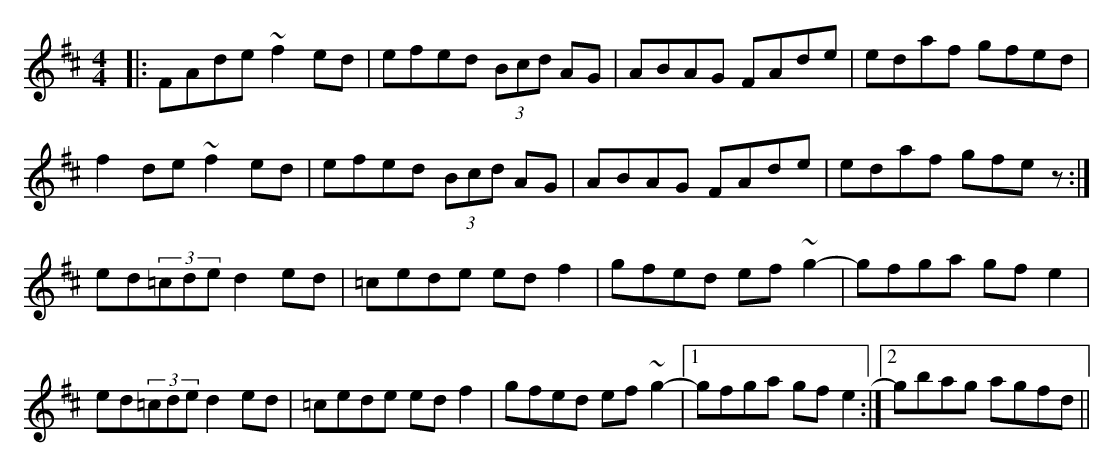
X:1
M:4/4
K:D
|:FAde~f2ed|efed (3Bcd AG|ABAG FAde|edaf gfed|
f2de~f2ed|efed (3Bcd AG|ABAG FAde|edaf gfez:|
ed(3=cde d2ed|=cede edf2|gfed ef~g2-|gfga gfe2|
ed(3=cde d2ed|=cede edf2|gfed ef~g2-|1 gfga gfe2:|2 gbag agfd||
